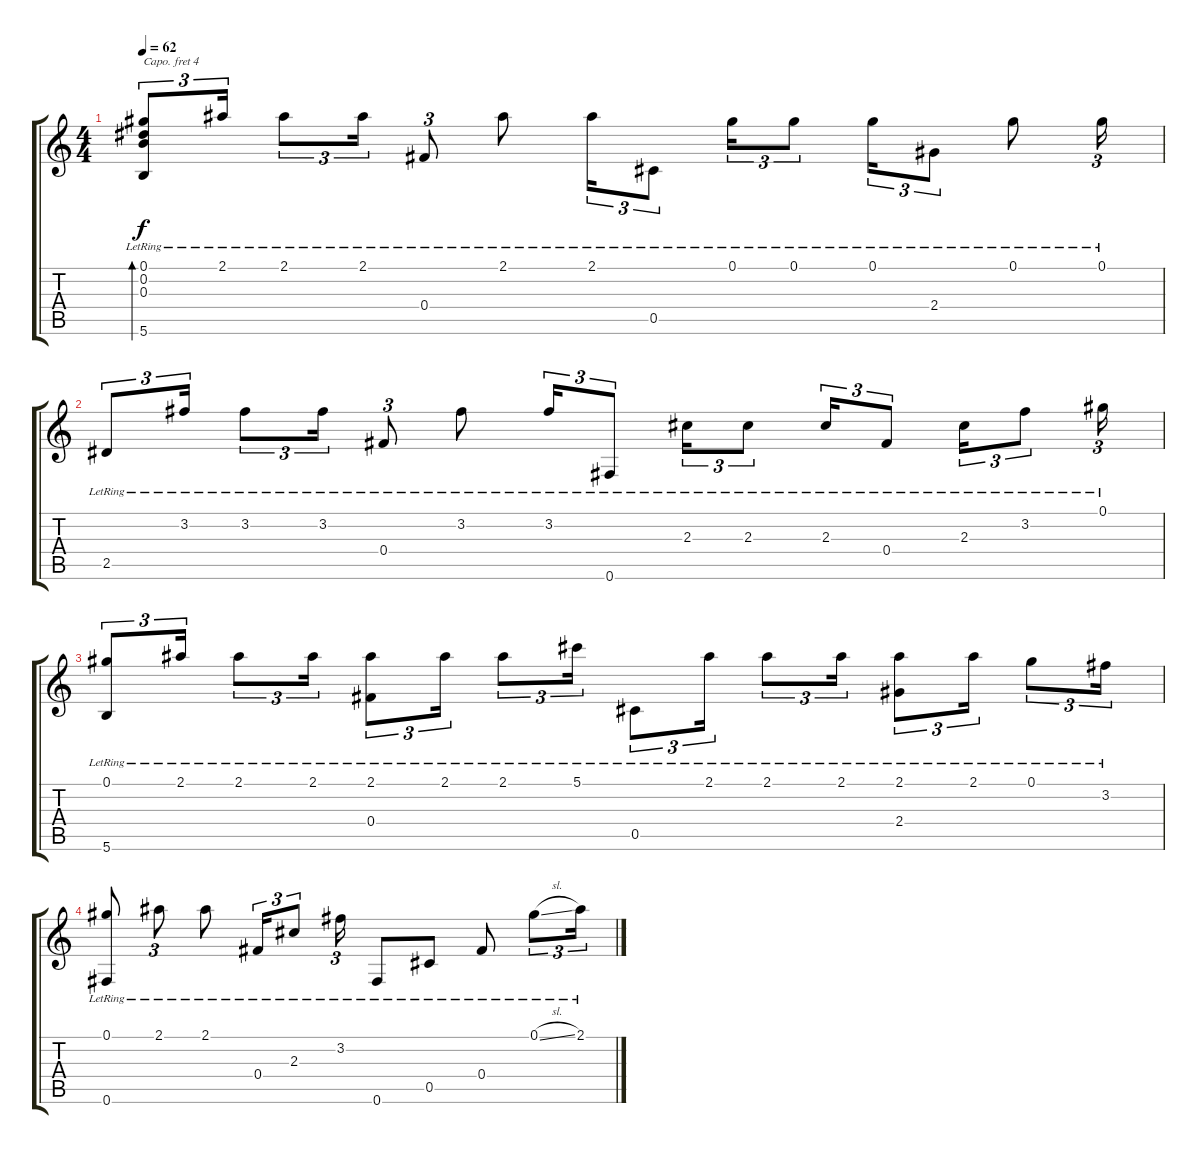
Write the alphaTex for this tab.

\track "" {instrument acousticguitarnylon}
\staff {score tabs}
\capo 4
\tuning (E4 B3 G3 D3 A2 D2) {hide}
\ts (4 4)
\tempo 62
\clef g2
\ks c
(0.1{lr} 0.2{lr} 0.3{lr} 5.6{lr}).8{tu (3 2) bd 480 dy f} 2.1{lr}.16{tu (3 2)} 2.1{lr}.8{tu (3 2)} 2.1{lr}.16{tu (3 2)} 0.4{lr}.8{tu (3 2)} 2.1{lr}.8 2.1{lr}.16{tu (3 2)} 0.5{lr}.8{tu (3 2)} 0.1{lr}.16{tu (3 2)} 0.1{lr}.8{tu (3 2)} 0.1{lr}.16{tu (3 2)} 2.4{lr}.8{tu (3 2)} 0.1{lr}.8 0.1{lr}.16{tu (3 2)} |
2.5{lr}.8{tu (3 2)} 3.2{lr}.16{tu (3 2)} 3.2{lr}.8{tu (3 2)} 3.2{lr}.16{tu (3 2)} 0.4{lr}.8{tu (3 2)} 3.2{lr}.8 3.2{lr}.16{tu (3 2)} 0.6{lr}.8{tu (3 2)} 2.3{lr}.16{tu (3 2)} 2.3{lr}.8{tu (3 2)} 2.3{lr}.16{tu (3 2)} 0.4{lr}.8{tu (3 2)} 2.3{lr}.16{tu (3 2)} 3.2{lr}.8{tu (3 2)} 0.1{lr}.16{tu (3 2)} |
(0.1{lr} 5.6{lr}).8{tu (3 2)} 2.1{lr}.16{tu (3 2)} 2.1{lr}.8{tu (3 2)} 2.1{lr}.16{tu (3 2)} (2.1{lr} 0.4{lr}).8{tu (3 2)} 2.1{lr}.16{tu (3 2)} 2.1{lr}.8{tu (3 2)} 5.1{lr}.16{tu (3 2)} 0.5{lr}.8{tu (3 2)} 2.1{lr}.16{tu (3 2)} 2.1{lr}.8{tu (3 2)} 2.1{lr}.16{tu (3 2)} (2.1{lr} 2.4{lr}).8{tu (3 2)} 2.1{lr}.16{tu (3 2)} 0.1{lr}.8{tu (3 2)} 3.2{lr}.16{tu (3 2)} |
(0.1{lr} 0.6{lr}).8 2.1{lr}.8{tu (3 2)} 2.1{lr}.8 0.4{lr}.16{tu (3 2)} 2.3{lr}.8{tu (3 2)} 3.2{lr}.16{tu (3 2)} 0.6{lr}.8 0.5{lr}.8 0.4{lr}.8 0.1{sl lr}.8{tu (3 2)} 2.1{lr}.16{tu (3 2)}
